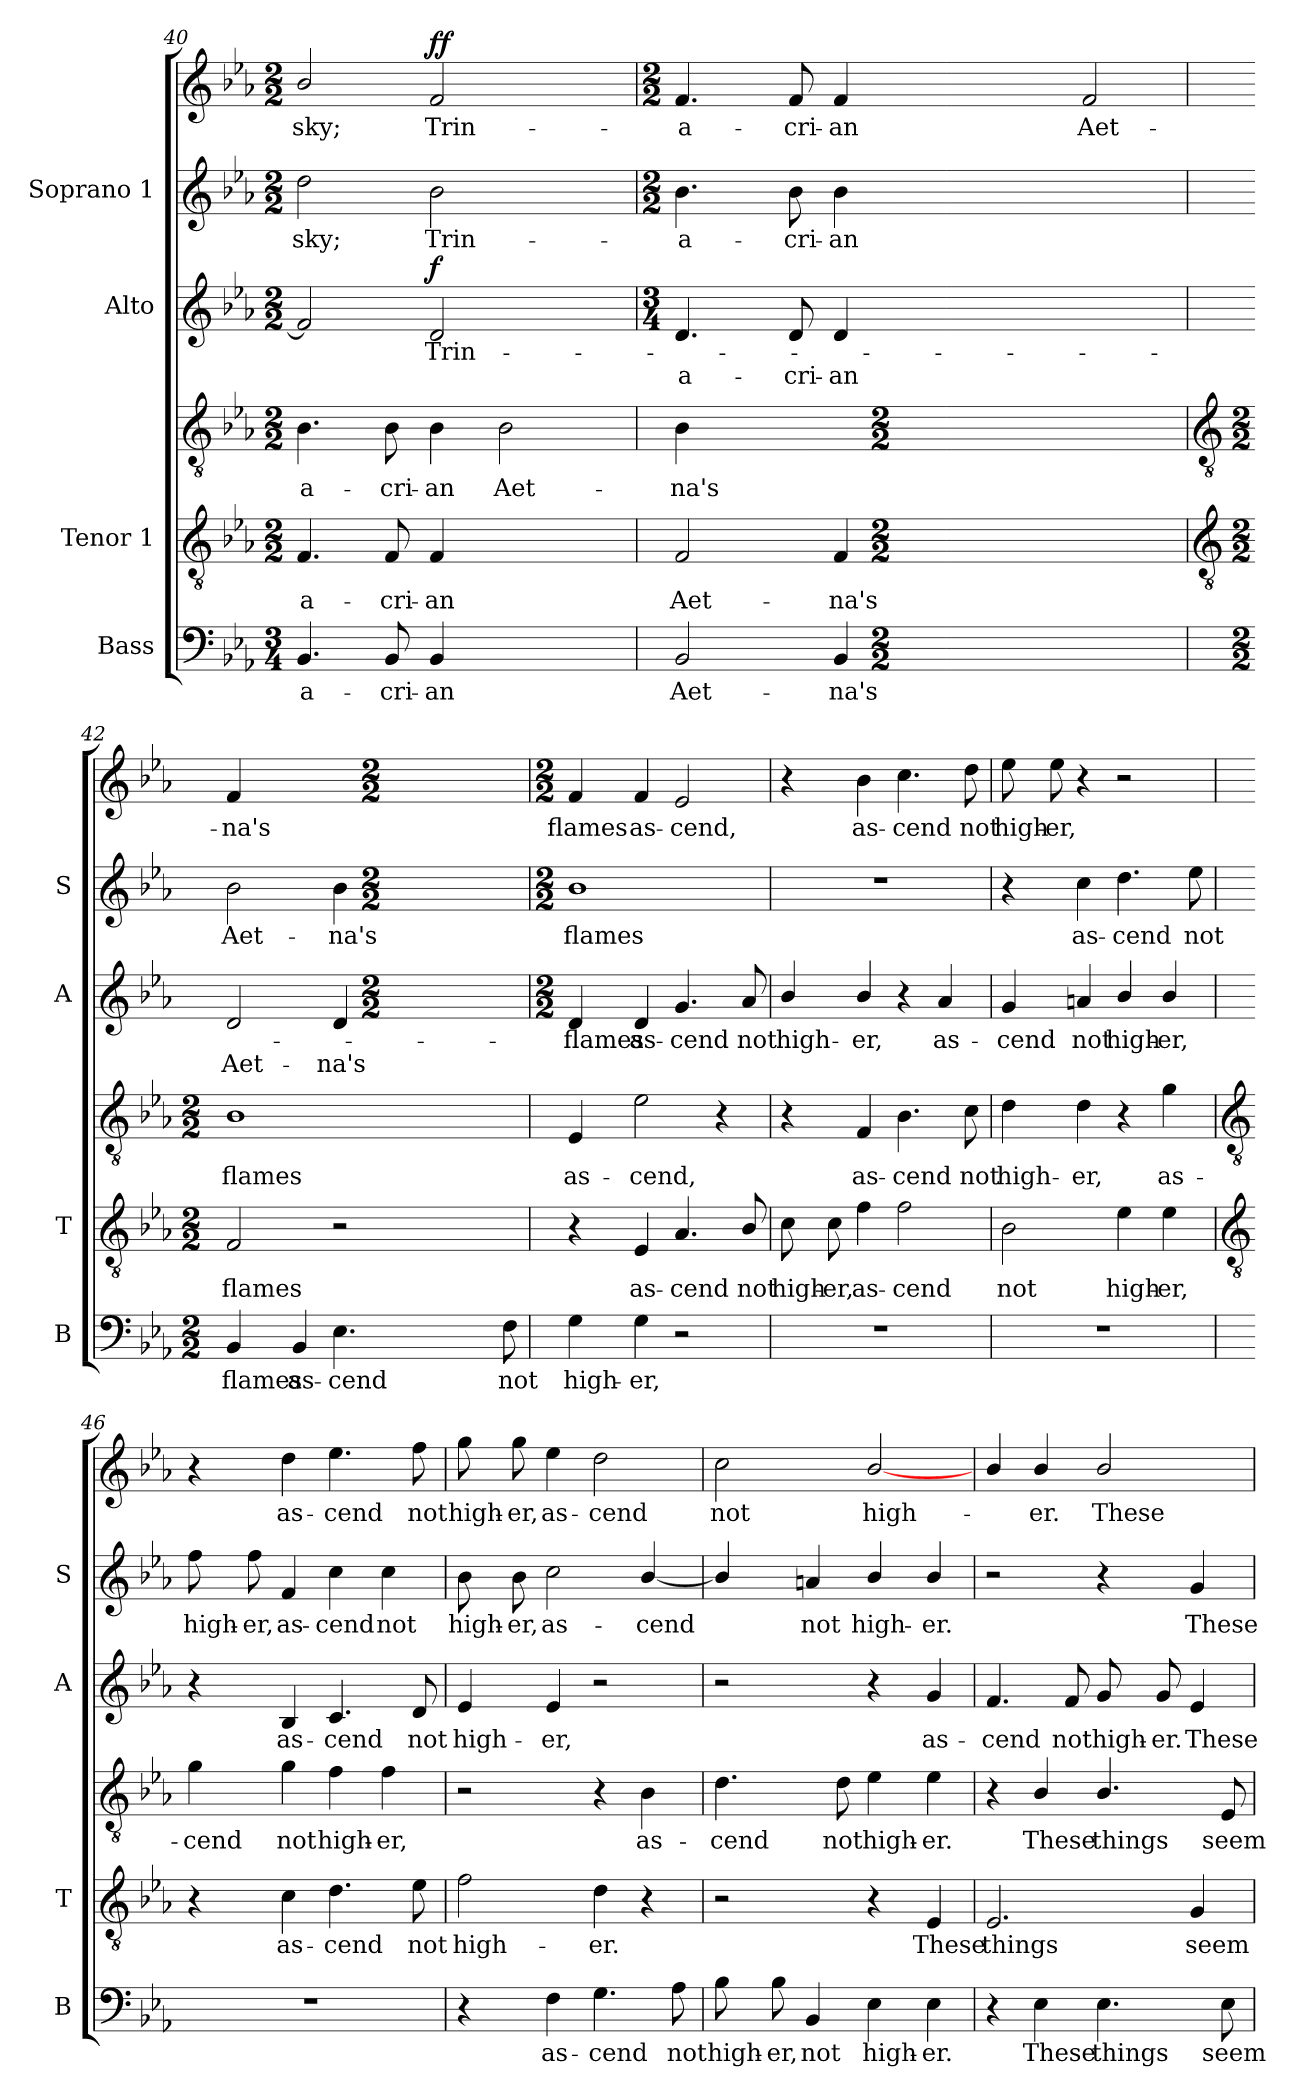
**kern	**text	**kern	**text	**kern	**text	**kern	**text	**text	**dynam	**kern	**text	**kern	**text	**dynam
*part4	*part4	*part3	*part3	*part3	*part3	*part2	*part2	*part2	*part2	*part1	*part1	*part1	*part1	*part1
*staff6	*staff6	*staff5	*staff5	*staff4	*staff4	*staff3	*staff3	*staff3	*staff3	*staff2	*staff2	*staff1	*staff1	*staff1/2
*I"Bass	*	*I"Tenor 1	*	*	*	*I"Alto	*	*	*	*I"Soprano 1	*	*	*	*
*I'B	*	*I'T	*	*	*	*I'A	*	*	*	*I'S	*	*	*	*
*clefF4	*	*clefGv2	*	*clefGv2	*	*clefG2	*	*	*	*clefG2	*	*clefG2	*	*
*k[b-e-a-]	*	*k[b-e-a-]	*	*k[b-e-a-]	*	*k[b-e-a-]	*	*	*	*k[b-e-a-]	*	*k[b-e-a-]	*	*
*E-:	*	*E-:	*	*E-:	*	*E-:	*	*	*	*E-:	*	*E-:	*	*
*M3/4	*	*M2/2	*	*M2/2	*	*M2/2	*	*	*	*M2/2	*	*M2/2	*	*
=40	=40	=40	=40	=40	=40	=40	=40	=40	=40	=40	=40	=40	=40	=40
!	!LO:LY:b	!	!LO:LY:b	!	!LO:LY:b	!	!	!	!	!	!LO:LY:b	!	!LO:LY:b	!
4.BB-	-a-	4.F	-a-	4.B-	-a-	2f]	.	.	.	2dd	-sky;	2b-/	sky;	.
!	!LO:LY:b	!	!LO:LY:b	!	!LO:LY:b	!	!	!	!	!	!	!	!	!
8BB-	-cri-	8F	-cri-	8B-	-cri-	.	.	.	.	.	.	.	.	.
!	!LO:LY:b	!	!LO:LY:b	!	!LO:LY:b	!	!LO:LY:b	!	!LO:DY:b	!	!LO:LY:b	!	!LO:LY:b	!LO:DY:b=2
!	!	!	!	!	!	!	!	!	!	!	!	!	!	!LO:DY:n=1:b
4BB-	-an	4F	-an	4B-	-an	2d	Trin-	.	f	2b-	Trin-	2f	Trin-	f f
!	!	!	!	!	!LO:LY:b	!	!	!	!	!	!	!	!	!
2ryy	.	2ryy	.	2B-	Aet-	.	.	.	.	.	.	.	.	.
.	.	.	.	.	.	4ryy	.	.	.	4ryy	.	4ryy	.	.
=41	=41	=41	=41	=41	=41	=41	=41	=41	=41	=41	=41	=41	=41	=41
*	*	*	*	*	*	*M3/4	*	*	*	*M2/2	*	*M2/2	*	*
!	!LO:LY:b	!	!LO:LY:b	!	!LO:LY:b	!	!	!LO:LY:b	!	!	!LO:LY:b	!	!LO:LY:b	!
2BB-	Aet-	2F	Aet-	4B-	na's	4.d	.	-a-	.	4.b-	-a-	4.f	-a-	.
.	.	.	.	2ryy	.	.	.	.	.	.	.	.	.	.
!	!	!	!	!	!	!	!	!LO:LY:b	!	!	!LO:LY:b	!	!LO:LY:b	!
.	.	.	.	.	.	8d	.	-cri-	.	8b-	-cri-	8f	-cri-	.
!	!LO:LY:b	!	!LO:LY:b	!	!	!	!	!LO:LY:b	!	!	!LO:LY:b	!	!LO:LY:b	!
4BB-	-na's	4F	-na's	.	.	4d	.	-an	.	4b-	-an	4f	-an	.
*M2/2	*	*M2/2	*	*M2/2	*	*	*	*	*	*	*	*	*	*
*met(c|)	*	*met(c|)	*	*met(c|)	*	*	*	*	*	*	*	*	*	*
!	!	!	!	!	!	!	!	!	!	!	!	!	!LO:LY:b	!
2ryy	.	2ryy	.	2ryy	.	2ryy	.	.	.	2ryy	.	2f	Aet-	.
!!LO:LB:g=z
=42	=42	=42	=42	=42	=42	=42	=42	=42	=42	=42	=42	=42	=42	=42
*	*	*clefGv2	*	*clefGv2	*	*	*	*	*	*	*	*	*	*
*M2/2	*	*M2/2	*	*M2/2	*	*	*	*	*	*	*	*	*	*
!	!LO:LY:b	!	!LO:LY:b	!	!LO:LY:b	!	!	!LO:LY:b	!	!	!LO:LY:b	!	!LO:LY:b	!
4BB-	flames	2F	flames	1B-	flames	2d	.	Aet-	.	2b-	Aet-	4f	na's	.
!	!LO:LY:b	!	!	!	!	!	!	!	!	!	!	!	!	!
4BB-	as-	.	.	.	.	.	.	.	.	.	.	2ryy	.	.
!	!LO:LY:b	!	!	!	!	!	!	!LO:LY:b	!	!	!LO:LY:b	!	!	!
4.E-	-cend	2r	.	.	.	4d	.	-na's	.	4b-	-na's	.	.	.
*	*	*	*	*	*	*M2/2	*	*	*	*M2/2	*	*M2/2	*	*
*	*	*	*	*	*	*met(c|)	*	*	*	*met(c|)	*	*met(c|)	*	*
.	.	.	.	.	.	4ryy	.	.	.	4ryy	.	4ryy	.	.
!	!LO:LY:b	!	!	!	!	!	!	!	!	!	!	!	!	!
8F	not	.	.	.	.	.	.	.	.	.	.	.	.	.
!!LO:LB:g=z
=43	=43	=43	=43	=43	=43	=43	=43	=43	=43	=43	=43	=43	=43	=43
*	*	*	*	*	*	*M2/2	*	*	*	*M2/2	*	*M2/2	*	*
!	!LO:LY:b	!	!	!	!LO:LY:b	!	!LO:LY:b	!	!	!	!LO:LY:b	!	!LO:LY:b	!
4G	high-	4r	.	4E-	as-	4d	flames	.	.	1b-	flames	4f	flames	.
!	!LO:LY:b	!	!LO:LY:b	!	!LO:LY:b	!	!LO:LY:b	!	!	!	!	!	!LO:LY:b	!
4G	-er,	4E-	as-	2e-	-cend,	4d	as-	.	.	.	.	4f	as-	.
!	!	!	!LO:LY:b	!	!	!	!LO:LY:b	!	!	!	!	!	!LO:LY:b	!
2r	.	4.A-	-cend	.	.	4.g	-cend	.	.	.	.	2e-	-cend,	.
.	.	.	.	4r	.	.	.	.	.	.	.	.	.	.
!	!	!	!LO:LY:b	!	!	!	!LO:LY:b	!	!	!	!	!	!	!
.	.	8B-/	not	.	.	8a-	not	.	.	.	.	.	.	.
=44	=44	=44	=44	=44	=44	=44	=44	=44	=44	=44	=44	=44	=44	=44
!	!	!	!LO:LY:b	!	!	!	!LO:LY:b	!	!	!	!	!	!	!
1r	.	8c	high-	4r	.	4b-/	high-	.	.	1r	.	4r	.	.
!	!	!	!LO:LY:b	!	!	!	!	!	!	!	!	!	!	!
.	.	8c	-er,	.	.	.	.	.	.	.	.	.	.	.
!	!	!	!LO:LY:b	!	!LO:LY:b	!	!LO:LY:b	!	!	!	!	!	!LO:LY:b	!
.	.	4f	as-	4F	as-	4b-/	-er,	.	.	.	.	4b-	as-	.
!	!	!	!LO:LY:b	!	!LO:LY:b	!	!	!	!	!	!	!	!LO:LY:b	!
.	.	2f	-cend	4.B-	-cend	4r	.	.	.	.	.	4.cc	-cend	.
!	!	!	!	!	!	!	!LO:LY:b	!	!	!	!	!	!	!
.	.	.	.	.	.	4a-	as-	.	.	.	.	.	.	.
!	!	!	!	!	!LO:LY:b	!	!	!	!	!	!	!	!LO:LY:b	!
.	.	.	.	8c	not	.	.	.	.	.	.	8dd	not	.
=45	=45	=45	=45	=45	=45	=45	=45	=45	=45	=45	=45	=45	=45	=45
!	!	!	!LO:LY:b	!	!LO:LY:b	!	!LO:LY:b	!	!	!	!	!	!LO:LY:b	!
1r	.	2B-	-not	4d	high-	4g	-cend	.	.	4r	.	8ee-	high-	.
!	!	!	!	!	!	!	!	!	!	!	!	!	!LO:LY:b	!
.	.	.	.	.	.	.	.	.	.	.	.	8ee-	-er,	.
!	!	!	!	!	!LO:LY:b	!	!LO:LY:b	!	!	!	!LO:LY:b	!	!	!
.	.	.	.	4d	-er,	4an	not	.	.	4cc	as-	4r	.	.
!	!	!	!LO:LY:b	!	!	!	!LO:LY:b	!	!	!	!LO:LY:b	!	!	!
.	.	4e-	high-	4r	.	4b-/	high-	.	.	4.dd	-cend	2r	.	.
!	!	!	!LO:LY:b	!	!LO:LY:b	!	!LO:LY:b	!	!	!	!	!	!	!
.	.	4e-	-er,	4g	as-	4b-/	-er,	.	.	.	.	.	.	.
!	!	!	!	!	!	!	!	!	!	!	!LO:LY:b	!	!	!
.	.	.	.	.	.	.	.	.	.	8ee-	not	.	.	.
!!LO:LB:g=z
=46	=46	=46	=46	=46	=46	=46	=46	=46	=46	=46	=46	=46	=46	=46
*	*	*clefGv2	*	*clefGv2	*	*	*	*	*	*	*	*	*	*
!	!	!	!	!	!LO:LY:b	!	!	!	!	!	!LO:LY:b	!	!	!
1r	.	4r	.	4g	cend	4r	.	.	.	8ff	high-	4r	.	.
!	!	!	!	!	!	!	!	!	!	!	!LO:LY:b	!	!	!
.	.	.	.	.	.	.	.	.	.	8ff	-er,	.	.	.
!	!	!	!LO:LY:b	!	!LO:LY:b	!	!LO:LY:b	!	!	!	!LO:LY:b	!	!LO:LY:b	!
.	.	4c	as-	4g	not	4B-	as-	.	.	4f	as-	4dd	as-	.
!	!	!	!LO:LY:b	!	!LO:LY:b	!	!LO:LY:b	!	!	!	!LO:LY:b	!	!LO:LY:b	!
.	.	4.d	-cend	4f	high-	4.c	-cend	.	.	4cc	-cend	4.ee-	-cend	.
!	!	!	!	!	!LO:LY:b	!	!	!	!	!	!LO:LY:b	!	!	!
.	.	.	.	4f	-er,	.	.	.	.	4cc	not	.	.	.
!	!	!	!LO:LY:b	!	!	!	!LO:LY:b	!	!	!	!	!	!LO:LY:b	!
.	.	8e-	not	.	.	8d	not	.	.	.	.	8ff	not	.
!!LO:LB:g=z
=47	=47	=47	=47	=47	=47	=47	=47	=47	=47	=47	=47	=47	=47	=47
!	!	!	!LO:LY:b	!	!	!	!LO:LY:b	!	!	!	!LO:LY:b	!	!LO:LY:b	!
4r	.	2f	-high-	2r	.	4e-	high-	.	.	8b-	high-	8gg	high-	.
!	!	!	!	!	!	!	!	!	!	!	!LO:LY:b	!	!LO:LY:b	!
.	.	.	.	.	.	.	.	.	.	8b-	-er,	8gg	-er,	.
!	!LO:LY:b	!	!	!	!	!	!LO:LY:b	!	!	!	!LO:LY:b	!	!LO:LY:b	!
4F	as-	.	.	.	.	4e-	-er,	.	.	2cc	as-	4ee-	as-	.
!	!LO:LY:b	!	!LO:LY:b	!	!	!	!	!	!	!	!	!	!LO:LY:b	!
4.G	-cend	4d	-er.	4r	.	2r	.	.	.	.	.	2dd	-cend	.
!	!	!	!	!	!LO:LY:b	!	!	!	!	!	!LO:LY:b	!	!	!
.	.	4r	.	4B-	as-	.	.	.	.	[4b-/	-cend	.	.	.
!	!LO:LY:b	!	!	!	!	!	!	!	!	!	!	!	!	!
8A-	not	.	.	.	.	.	.	.	.	.	.	.	.	.
=48	=48	=48	=48	=48	=48	=48	=48	=48	=48	=48	=48	=48	=48	=48
!	!LO:LY:b	!	!	!	!LO:LY:b	!	!	!	!	!	!	!	!LO:LY:b	!
8B-	high-	2r	.	4.d	cend	2r	.	.	.	4b-/]	.	2cc	not	.
!	!LO:LY:b	!	!	!	!	!	!	!	!	!	!	!	!	!
8B-	-er,	.	.	.	.	.	.	.	.	.	.	.	.	.
!	!LO:LY:b	!	!	!	!	!	!	!	!	!	!LO:LY:b	!	!	!
4BB-	not	.	.	.	.	.	.	.	.	4an	not	.	.	.
!	!	!	!	!	!LO:LY:b	!	!	!	!	!	!	!	!	!
.	.	.	.	8d	not	.	.	.	.	.	.	.	.	.
!	!LO:LY:b	!	!	!	!LO:LY:b	!	!	!	!	!	!LO:LY:b	!	!LO:LY:b	!
4E-	high-	4r	.	4e-	high-	4r	.	.	.	4b-/	high-	[2b-/	high-	.
!	!LO:LY:b	!	!LO:LY:b	!	!LO:LY:b	!	!LO:LY:b	!	!	!	!LO:LY:b	!	!	!
4E-	-er.	4E-	These	4e-	-er.	4g	as-	.	.	4b-/	-er.	.	.	.
=49	=49	=49	=49	=49	=49	=49	=49	=49	=49	=49	=49	=49	=49	=49
!	!	!	!LO:LY:b	!	!	!	!LO:LY:b	!	!	!	!	!	!	!
4r	.	2.E-	things	4r	.	4.f	-cend	.	.	2r	.	4b-/	.	.
!	!LO:LY:b	!	!	!	!LO:LY:b	!	!	!	!	!	!	!	!LO:LY:b	!
4E-	These	.	.	4B-/	These	.	.	.	.	.	.	4b-/	er.	.
!	!	!	!	!	!	!	!LO:LY:b	!	!	!	!	!	!	!
.	.	.	.	.	.	8f	not	.	.	.	.	.	.	.
!	!LO:LY:b	!	!	!	!LO:LY:b	!	!LO:LY:b	!	!	!	!	!	!LO:LY:b	!
4.E-	things	.	.	4.B-/	things	8g	high-	.	.	4r	.	2b-/	These	.
!	!	!	!	!	!	!	!LO:LY:b	!	!	!	!	!	!	!
.	.	.	.	.	.	8g	-er.	.	.	.	.	.	.	.
!	!	!	!LO:LY:b	!	!	!	!LO:LY:b	!	!	!	!LO:LY:b	!	!	!
.	.	4G	seem	.	.	4e-	These	.	.	4g	These	.	.	.
!	!LO:LY:b	!	!	!	!LO:LY:b	!	!	!	!	!	!	!	!	!
8E-	seem	.	.	8E-	seem	.	.	.	.	.	.	.	.	.
=	=	=	=	=	=	=	=	=	=	=	=	=	=	=
*-	*-	*-	*-	*-	*-	*-	*-	*-	*-	*-	*-	*-	*-	*-
